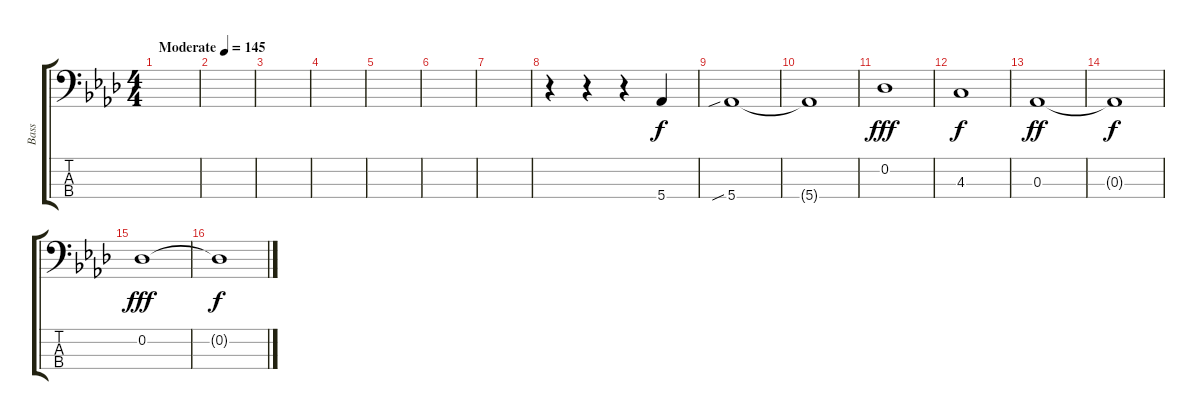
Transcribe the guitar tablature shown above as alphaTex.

\track ("Bass" "Bass") {instrument electricbassfinger}
\staff {score tabs}
\tuning (Gb2 Db2 Ab1 Eb1) {hide}
\ts (4 4)
\tempo (145 "Moderate")
\clef f4
\ks ab
|
|
|
|
|
|
|
r.4 r.4 r.4 5.4.4 |
5.4{sib}.1 |
5.4{t}.1{dy f} |
0.2.1{dy fff} |
4.3.1{dy f} |
0.3.1{dy ff} |
0.3{t}.1{dy f} |
0.2.1{dy fff} |
0.2{t}.1{dy f}
